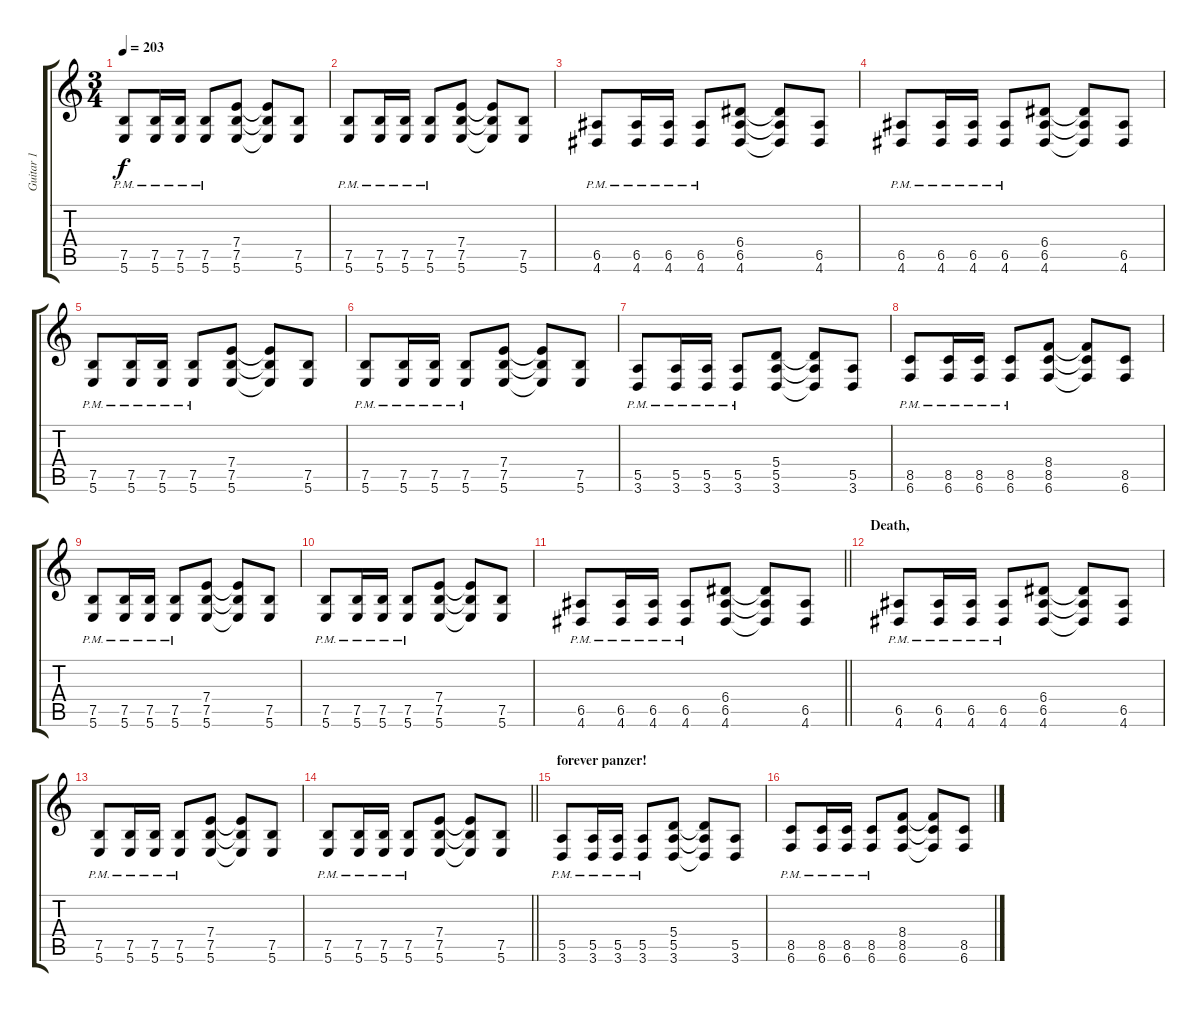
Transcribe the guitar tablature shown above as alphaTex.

\track ("Guitar 1" "Guitar 1") {instrument distortionguitar}
\staff {score tabs}
\tuning (B3 Gb3 D3 A2 E2 B1) {hide}
\ts (3 4)
\tempo 203
\clef g2
\ks c
(7.5{pm} 5.6{pm}).8{dy f} (7.5{pm} 5.6{pm}).16 (7.5{pm} 5.6{pm}).16 (7.5{pm} 5.6{pm}).8 (7.4 7.5 5.6).8 (7.4{t} 7.5{t} 5.6{t}).8 (7.5 5.6).8 |
(7.5{pm} 5.6{pm}).8 (7.5{pm} 5.6{pm}).16 (7.5{pm} 5.6{pm}).16 (7.5{pm} 5.6{pm}).8 (7.4 7.5 5.6).8 (7.4{t} 7.5{t} 5.6{t}).8 (7.5 5.6).8 |
(6.5{pm} 4.6{pm}).8 (6.5{pm} 4.6{pm}).16 (6.5{pm} 4.6{pm}).16 (6.5{pm} 4.6{pm}).8 (6.4 6.5 4.6).8 (6.4{t} 6.5{t} 4.6{t}).8 (6.5 4.6).8 |
(6.5{pm} 4.6{pm}).8 (6.5{pm} 4.6{pm}).16 (6.5{pm} 4.6{pm}).16 (6.5{pm} 4.6{pm}).8 (6.4 6.5 4.6).8 (6.4{t} 6.5{t} 4.6{t}).8 (6.5 4.6).8 |
(7.5{pm} 5.6{pm}).8 (7.5{pm} 5.6{pm}).16 (7.5{pm} 5.6{pm}).16 (7.5{pm} 5.6{pm}).8 (7.4 7.5 5.6).8 (7.4{t} 7.5{t} 5.6{t}).8 (7.5 5.6).8 |
(7.5{pm} 5.6{pm}).8 (7.5{pm} 5.6{pm}).16 (7.5{pm} 5.6{pm}).16 (7.5{pm} 5.6{pm}).8 (7.4 7.5 5.6).8 (7.4{t} 7.5{t} 5.6{t}).8 (7.5 5.6).8 |
(5.5{pm} 3.6{pm}).8 (5.5{pm} 3.6{pm}).16 (5.5{pm} 3.6{pm}).16 (5.5{pm} 3.6{pm}).8 (5.4 5.5 3.6).8 (5.4{t} 5.5{t} 3.6{t}).8 (5.5 3.6).8 |
(8.5{pm} 6.6{pm}).8 (8.5{pm} 6.6{pm}).16 (8.5{pm} 6.6{pm}).16 (8.5{pm} 6.6{pm}).8 (8.4 8.5 6.6).8 (8.4{t} 8.5{t} 6.6{t}).8 (8.5 6.6).8 |
(7.5{pm} 5.6{pm}).8 (7.5{pm} 5.6{pm}).16 (7.5{pm} 5.6{pm}).16 (7.5{pm} 5.6{pm}).8 (7.4 7.5 5.6).8 (7.4{t} 7.5{t} 5.6{t}).8 (7.5 5.6).8 |
(7.5{pm} 5.6{pm}).8 (7.5{pm} 5.6{pm}).16 (7.5{pm} 5.6{pm}).16 (7.5{pm} 5.6{pm}).8 (7.4 7.5 5.6).8 (7.4{t} 7.5{t} 5.6{t}).8 (7.5 5.6).8 |
\barLineRight lightlight
(6.5{pm} 4.6{pm}).8 (6.5{pm} 4.6{pm}).16 (6.5{pm} 4.6{pm}).16 (6.5{pm} 4.6{pm}).8 (6.4 6.5 4.6).8 (6.4{t} 6.5{t} 4.6{t}).8 (6.5 4.6).8 |
\section ("" "Death,")
(6.5{pm} 4.6{pm}).8 (6.5{pm} 4.6{pm}).16 (6.5{pm} 4.6{pm}).16 (6.5{pm} 4.6{pm}).8 (6.4 6.5 4.6).8 (6.4{t} 6.5{t} 4.6{t}).8 (6.5 4.6).8 |
(7.5{pm} 5.6{pm}).8 (7.5{pm} 5.6{pm}).16 (7.5{pm} 5.6{pm}).16 (7.5{pm} 5.6{pm}).8 (7.4 7.5 5.6).8 (7.4{t} 7.5{t} 5.6{t}).8 (7.5 5.6).8 |
\barLineRight lightlight
(7.5{pm} 5.6{pm}).8 (7.5{pm} 5.6{pm}).16 (7.5{pm} 5.6{pm}).16 (7.5{pm} 5.6{pm}).8 (7.4 7.5 5.6).8 (7.4{t} 7.5{t} 5.6{t}).8 (7.5 5.6).8 |
\section ("" "forever panzer!")
(5.5{pm} 3.6{pm}).8 (5.5{pm} 3.6{pm}).16 (5.5{pm} 3.6{pm}).16 (5.5{pm} 3.6{pm}).8 (5.4 5.5 3.6).8 (5.4{t} 5.5{t} 3.6{t}).8 (5.5 3.6).8 |
(8.5{pm} 6.6{pm}).8 (8.5{pm} 6.6{pm}).16 (8.5{pm} 6.6{pm}).16 (8.5{pm} 6.6{pm}).8 (8.4 8.5 6.6).8 (8.4{t} 8.5{t} 6.6{t}).8 (8.5 6.6).8
